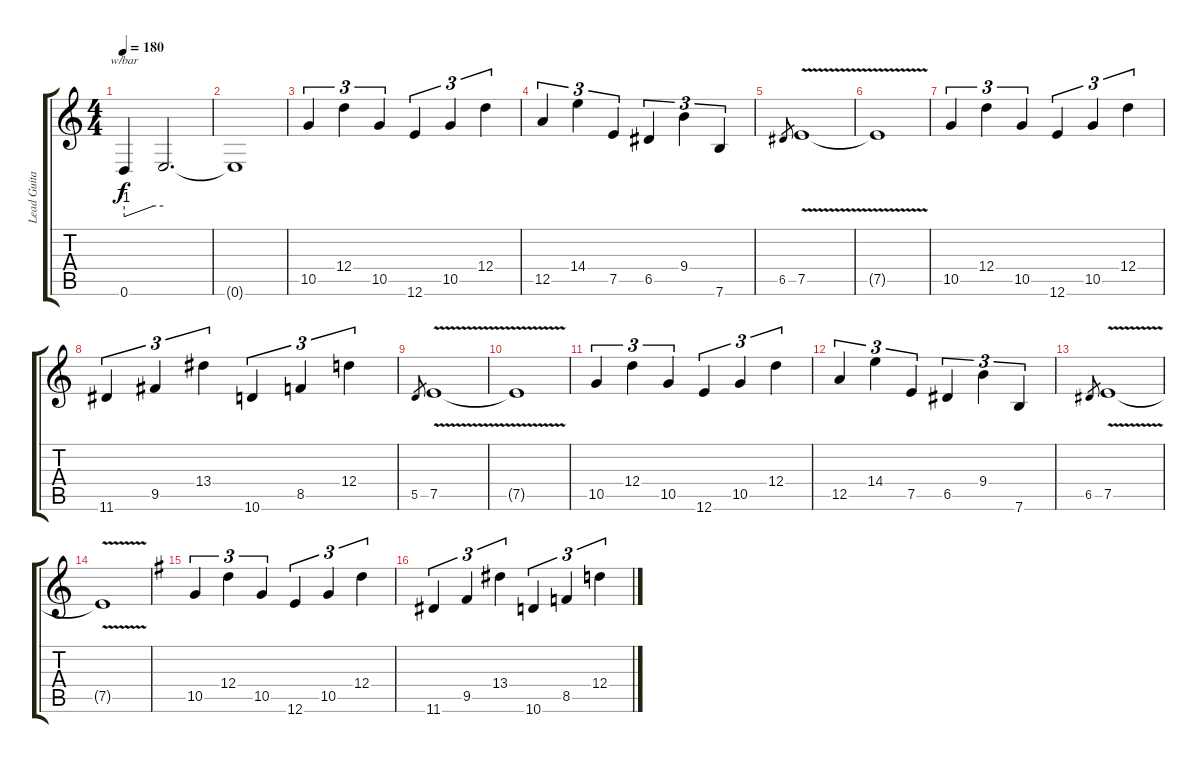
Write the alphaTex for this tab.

\track ("Lead Guitar" "Lead Guita") {instrument distortionguitar}
\staff {score tabs}
\tuning (E4 B3 G3 D3 A2 E2) {hide}
\ts (4 4)
\tempo 180
\clef g2
\ks c
0.6{t}.4{tbe (custom default 0 -4 45 0 60 0) dy f} 0.6{t}.2{d} |
0.6{t}.1 |
10.5.4{tu (3 2)} 12.4.4{tu (3 2)} 10.5.4{tu (3 2)} 12.6.4{tu (3 2)} 10.5.4{tu (3 2)} 12.4.4{tu (3 2)} |
12.5.4{tu (3 2)} 14.4.4{tu (3 2)} 7.5.4{tu (3 2)} 6.5.4{tu (3 2)} 9.4.4{tu (3 2)} 7.6.4{tu (3 2)} |
6.5.8{gr} 7.5{v}.1 |
7.5{v t}.1 |
10.5.4{tu (3 2)} 12.4.4{tu (3 2)} 10.5.4{tu (3 2)} 12.6.4{tu (3 2)} 10.5.4{tu (3 2)} 12.4.4{tu (3 2)} |
11.6.4{tu (3 2)} 9.5.4{tu (3 2)} 13.4.4{tu (3 2)} 10.6.4{tu (3 2)} 8.5.4{tu (3 2)} 12.4.4{tu (3 2)} |
5.5.8{gr} 7.5{v}.1 |
7.5{v t}.1 |
10.5.4{tu (3 2)} 12.4.4{tu (3 2)} 10.5.4{tu (3 2)} 12.6.4{tu (3 2)} 10.5.4{tu (3 2)} 12.4.4{tu (3 2)} |
12.5.4{tu (3 2)} 14.4.4{tu (3 2)} 7.5.4{tu (3 2)} 6.5.4{tu (3 2)} 9.4.4{tu (3 2)} 7.6.4{tu (3 2)} |
6.5.8{gr} 7.5{v}.1 |
7.5{v t}.1 |
\ks g
10.5.4{tu (3 2)} 12.4.4{tu (3 2)} 10.5.4{tu (3 2)} 12.6.4{tu (3 2)} 10.5.4{tu (3 2)} 12.4.4{tu (3 2)} |
11.6.4{tu (3 2)} 9.5.4{tu (3 2)} 13.4.4{tu (3 2)} 10.6.4{tu (3 2)} 8.5.4{tu (3 2)} 12.4.4{tu (3 2)}
